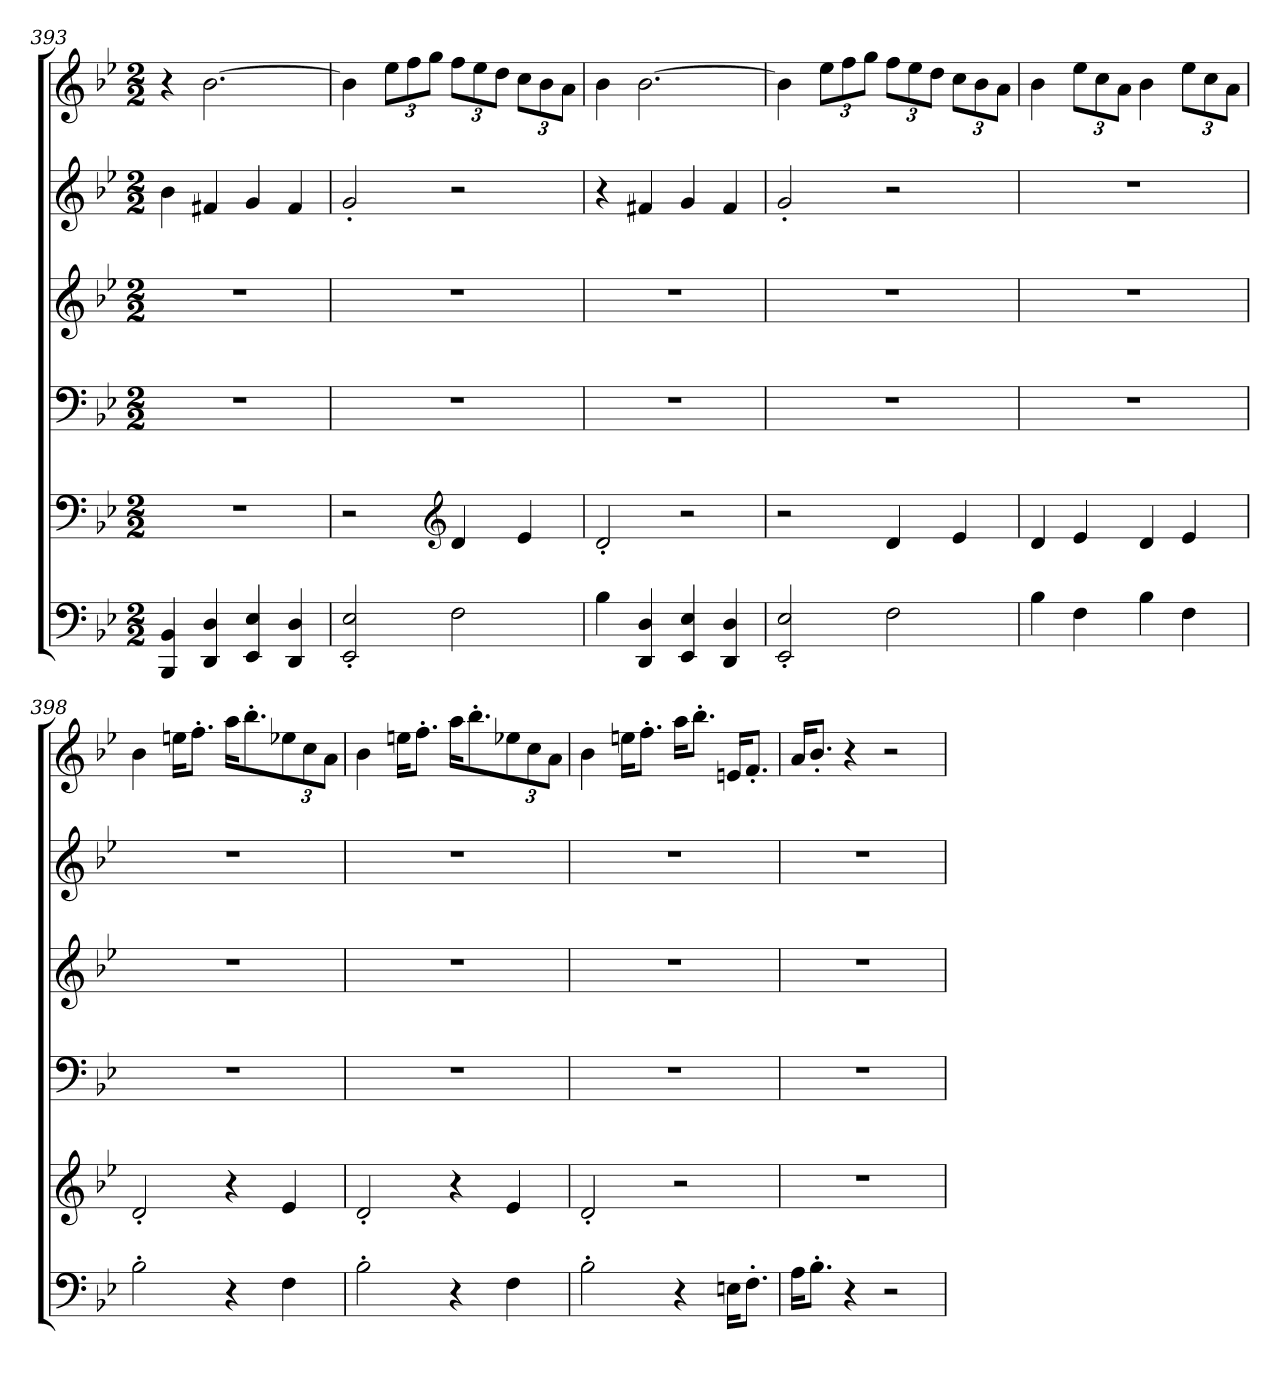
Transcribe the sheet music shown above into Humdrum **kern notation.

**kern	**kern	**kern	**kern	**kern	**kern
*part5	*part4	*part3	*part2	*part2	*part1
*staff6	*staff5	*staff4	*staff3	*staff2	*staff1
*clefF4	*clefF4	*clefF4	*clefG2	*clefG2	*clefG2
*k[b-e-]	*k[b-e-]	*k[b-e-]	*k[b-e-]	*k[b-e-]	*k[b-e-]
*M2/2	*M2/2	*M2/2	*M2/2	*M2/2	*M2/2
*MM150	*MM150	*MM150	*MM150	*MM150	*MM150
=393	=393	=393	=393	=393	=393
4BBB-/ 4BB-/	1r	1r	1r	4b-\	4r
4DD/ 4D/	.	.	.	4f#X/	[2.b-\
4EE-/ 4E-/	.	.	.	4g/	.
4DD/ 4D/	.	.	.	4f#/	.
=394	=394	=394	=394	=394	=394
2EE-/' 2E-/'	2r	1r	1r	2g'/	4b-\]
*	*	*	*	*	*Xbrackettup
.	.	.	.	.	12ee-\L
.	.	.	.	.	12ff\
.	.	.	.	.	12gg\J
*	*clefG2	*	*	*	*
2F\	4d/	.	.	2r	12ff\L
.	.	.	.	.	12ee-\
.	.	.	.	.	12dd\J
.	4e-/	.	.	.	12cc\L
.	.	.	.	.	12b-\
.	.	.	.	.	12a\J
=395	=395	=395	=395	=395	=395
*	*	*	*	*	*MM150
4B-\	2d'/	1r	1r	4r	4b-\
4DD/ 4D/	.	.	.	4f#X/	[2.b-\
4EE-/ 4E-/	2r	.	.	4g/	.
4DD/ 4D/	.	.	.	4f#/	.
!!LO:LB:g=z
=396	=396	=396	=396	=396	=396
2EE-/' 2E-/'	2r	1r	1r	2g'/	4b-\]
.	.	.	.	.	12ee-\L
.	.	.	.	.	12ff\
.	.	.	.	.	12gg\J
2F\	4d/	.	.	2r	12ff\L
.	.	.	.	.	12ee-\
.	.	.	.	.	12dd\J
.	4e-/	.	.	.	12cc\L
.	.	.	.	.	12b-\
.	.	.	.	.	12a\J
=397	=397	=397	=397	=397	=397
4B-\	4d/	1r	1r	1r	4b-\
4F\	4e-/	.	.	.	12ee-\L
.	.	.	.	.	12cc\
.	.	.	.	.	12a\J
4B-\	4d/	.	.	.	4b-\
4F\	4e-/	.	.	.	12ee-\L
.	.	.	.	.	12cc\
.	.	.	.	.	12a\J
=398	=398	=398	=398	=398	=398
2B-'\	2d'/	1r	1r	1r	4b-\
.	.	.	.	.	16een\KL
.	.	.	.	.	8.ff'\J
*	*	*	*	*	*MM152
4r	4r	.	.	.	16aa\KL
.	.	.	.	.	8.bb-'\
4F\	4e-/	.	.	.	12ee-X\
.	.	.	.	.	12cc\
.	.	.	.	.	12a\J
=399	=399	=399	=399	=399	=399
2B-'\	2d'/	1r	1r	1r	4b-\
.	.	.	.	.	16een\KL
.	.	.	.	.	8.ff'\J
*	*	*	*	*	*MM150
4r	4r	.	.	.	16aa\KL
.	.	.	.	.	8.bb-'\
4F\	4e-/	.	.	.	12ee-X\
.	.	.	.	.	12cc\
.	.	.	.	.	12a\J
!!LO:PB:g=z
=400	=400	=400	=400	=400	=400
2B-'\	2d'/	1r	1r	1r	4b-\
.	.	.	.	.	16een\KL
.	.	.	.	.	8.ff'\J
*	*	*	*	*	*MM147
4r	2r	.	.	.	16aa\KL
.	.	.	.	.	8.bb-'\J
*	*	*	*	*	*MM152
16En\KL	.	.	.	.	16en/KL
8.F'\J	.	.	.	.	8.f'/J
=401	=401	=401	=401	=401	=401
*	*	*	*	*	*MM147
16A\KL	1r	1r	1r	1r	16a/KL
8.B-'\J	.	.	.	.	8.b-'/J
4r	.	.	.	.	4r
2r	.	.	.	.	2r
=	=	=	=	=	=
*-	*-	*-	*-	*-	*-
